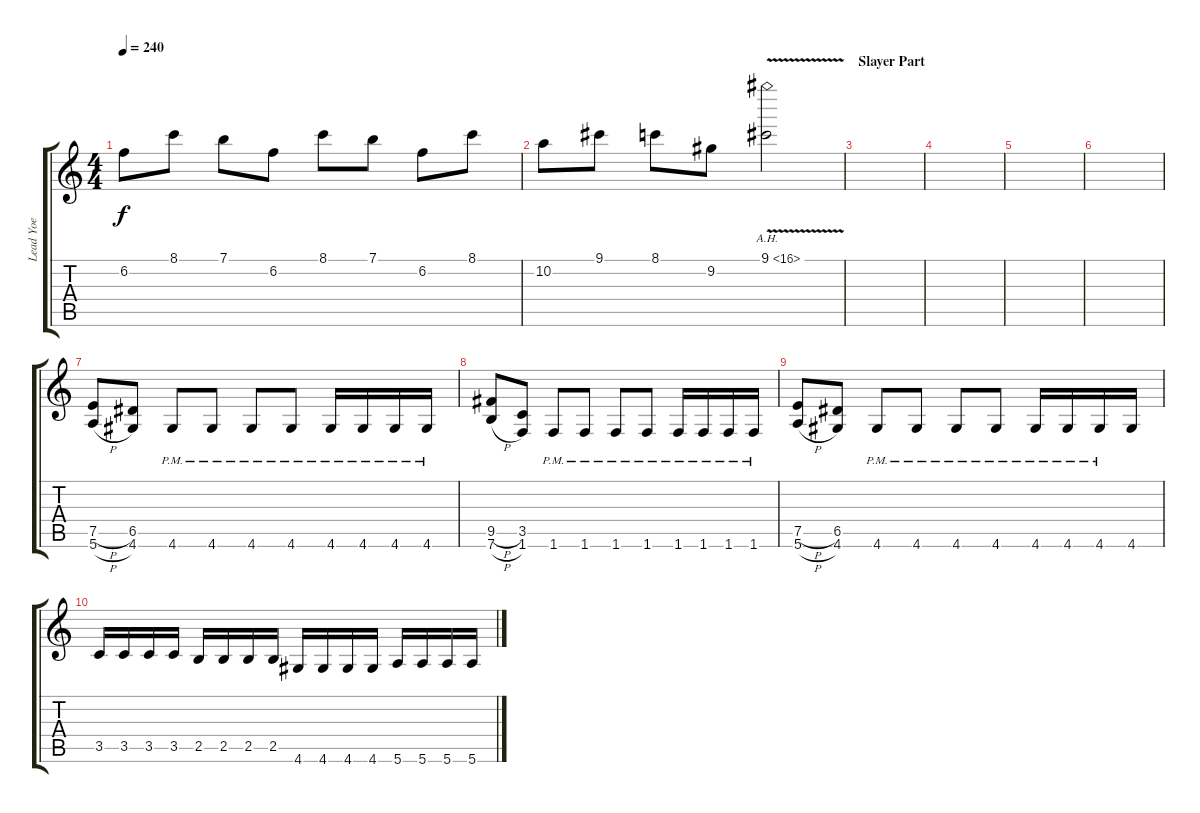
\track ("Lead Yoe" "Lead Yoe") {instrument overdrivenguitar}
\staff {score tabs}
\tuning (E4 B3 G3 D3 A2 E2) {hide}
\ts (4 4)
\tempo 240
\clef g2
\ks c
6.2.8{dy f} 8.1.8 7.1.8 6.2.8 8.1.8 7.1.8 6.2.8 8.1.8 |
10.2.8 9.1.8 8.1.8 9.2.8 9.1{ah 7 v}.2 |
\section ("" "Slayer Part")
|
|
|
|
(7.5{h} 5.6{h}).8 (6.5 4.6).8 4.6{pm}.8 4.6{pm}.8 4.6{pm}.8 4.6{pm}.8 4.6{pm}.16 4.6{pm}.16 4.6{pm}.16 4.6{pm}.16 |
(9.5{h} 7.6{h}).8 (3.5 1.6).8 1.6{pm}.8 1.6{pm}.8 1.6{pm}.8 1.6{pm}.8 1.6{pm}.16 1.6{pm}.16 1.6{pm}.16 1.6{pm}.16 |
(7.5{h} 5.6{h}).8 (6.5 4.6).8 4.6{pm}.8 4.6{pm}.8 4.6{pm}.8 4.6{pm}.8 4.6{pm}.16 4.6{pm}.16 4.6{pm}.16 4.6.16 |
3.5.16 3.5.16 3.5.16 3.5.16 2.5.16 2.5.16 2.5.16 2.5.16 4.6.16 4.6.16 4.6.16 4.6.16 5.6.16 5.6.16 5.6.16 5.6.16
